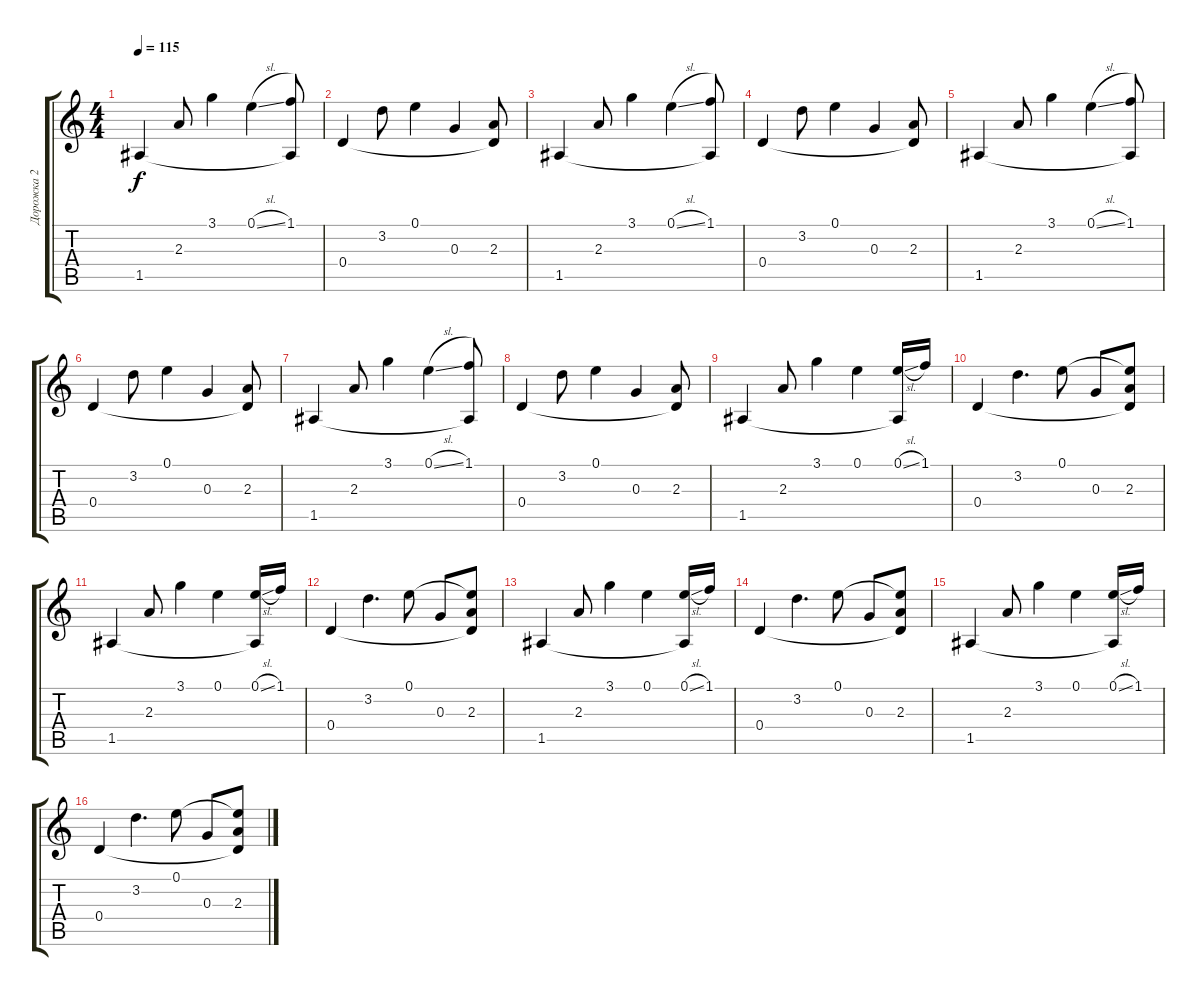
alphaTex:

\track ("Дорожка 2" "Дорожка 2") {instrument electricguitarjazz}
\staff {score tabs}
\tuning (E4 B3 G3 D3 A2 E2) {hide}
\ts (4 4)
\tempo 115
\clef g2
\ks c
1.5.4{dy f instrument electricguitarjazz} 2.3.8 3.1.4 0.1{sl}.4 (1.1 1.5{t}).8 |
0.4.4 3.2.8 0.1.4 0.3.4 (2.3 0.4{t}).8 |
1.5.4 2.3.8 3.1.4 0.1{sl}.4 (1.1 1.5{t}).8 |
0.4.4 3.2.8 0.1.4 0.3.4 (2.3 0.4{t}).8 |
1.5.4 2.3.8 3.1.4 0.1{sl}.4 (1.1 1.5{t}).8 |
0.4.4 3.2.8 0.1.4 0.3.4 (2.3 0.4{t}).8 |
1.5.4 2.3.8 3.1.4 0.1{sl}.4 (1.1 1.5{t}).8 |
0.4.4 3.2.8 0.1.4 0.3.4 (2.3 0.4{t}).8 |
1.5.4 2.3.8 3.1.4 0.1.4 (0.1{sl} 1.5{t}).16 1.1.16 |
0.4.4 3.2.4{d} 0.1.8 0.3.8 (0.1{t} 2.3 0.4{t}).8 |
1.5.4 2.3.8 3.1.4 0.1.4 (0.1{sl} 1.5{t}).16 1.1.16 |
0.4.4 3.2.4{d} 0.1.8 0.3.8 (0.1{t} 2.3 0.4{t}).8 |
1.5.4 2.3.8 3.1.4 0.1.4 (0.1{sl} 1.5{t}).16 1.1.16 |
0.4.4 3.2.4{d} 0.1.8 0.3.8 (0.1{t} 2.3 0.4{t}).8 |
1.5.4 2.3.8 3.1.4 0.1.4 (0.1{sl} 1.5{t}).16 1.1.16 |
0.4.4 3.2.4{d} 0.1.8 0.3.8 (0.1{t} 2.3 0.4{t}).8
